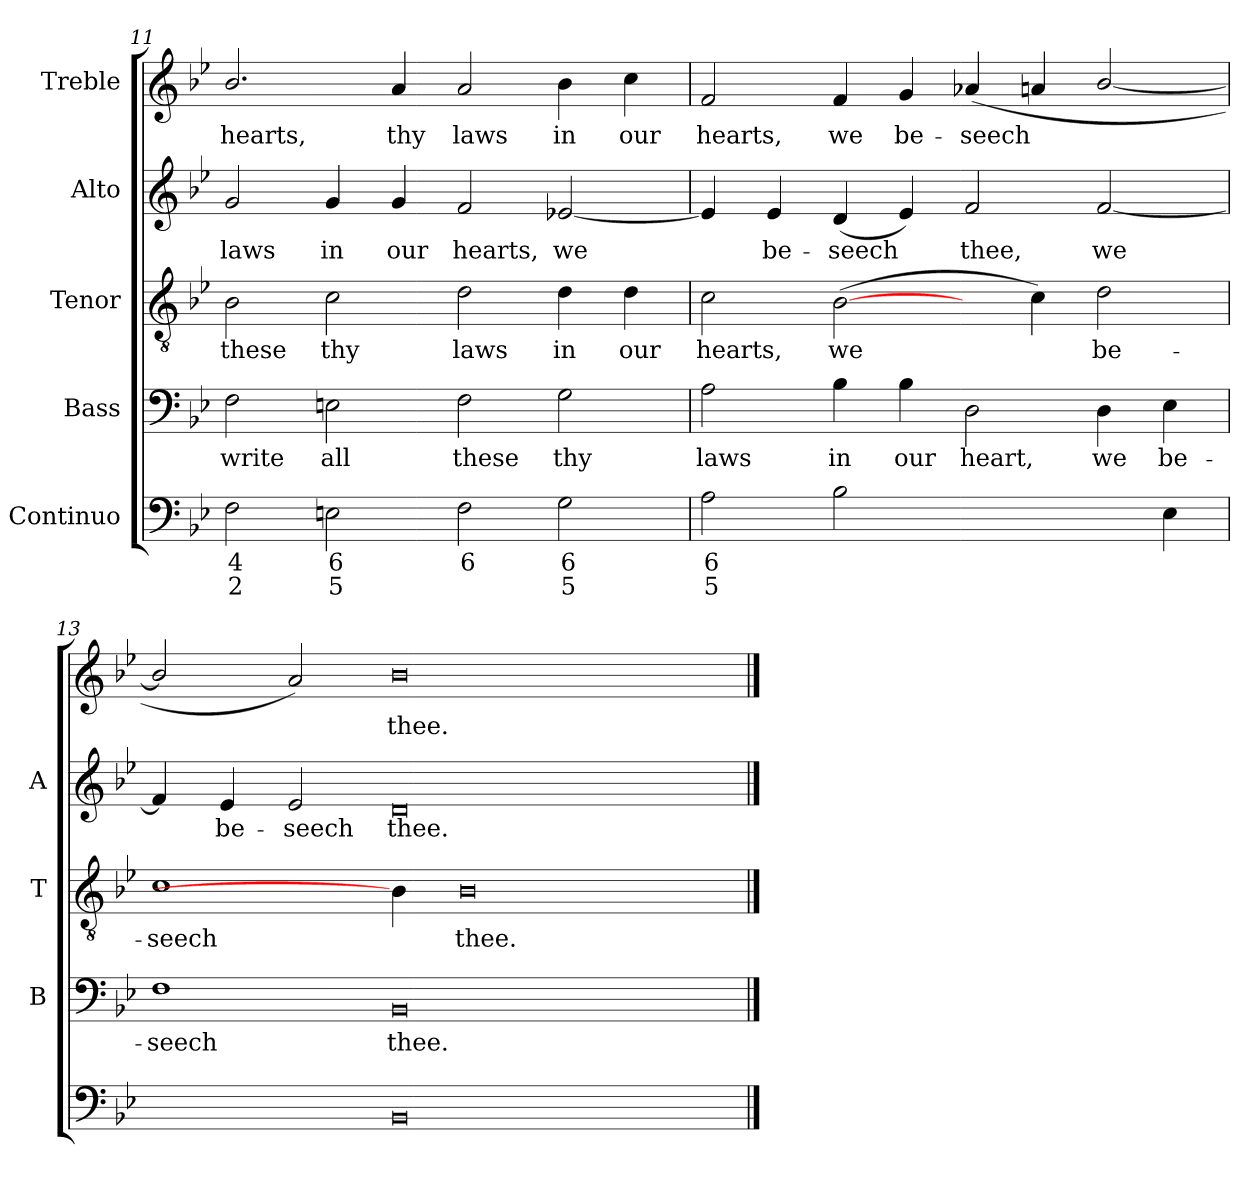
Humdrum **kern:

**kern	**text	**text	**kern	**text	**kern	**text	**kern	**text	**kern	**text
*part5	*part5	*part5	*part4	*part4	*part3	*part3	*part2	*part2	*part1	*part1
*staff5	*staff5	*staff5	*staff4	*staff4	*staff3	*staff3	*staff2	*staff2	*staff1	*staff1
*I"Continuo	*	*	*I"Bass	*	*I"Tenor	*	*I"Alto	*	*I"Treble	*
*	*	*	*I'B	*	*I'T	*	*I'A	*	*	*
*clefF4	*	*	*clefF4	*	*clefGv2	*	*clefG2	*	*clefG2	*
*k[b-e-]	*	*	*k[b-e-]	*	*k[b-e-]	*	*k[b-e-]	*	*k[b-e-]	*
*B-:	*	*	*B-:	*	*B-:	*	*B-:	*	*B-:	*
=11	=11	=11	=11	=11	=11	=11	=11	=11	=11	=11
!	!LO:LY:b	!LO:LY:b	!	!LO:LY:b	!	!LO:LY:b	!	!LO:LY:b	!	!LO:LY:b
2F\	4	2	2F\	write	2B-\	these	2g/	laws	2.b-/	hearts,
!	!LO:LY:b	!LO:LY:b	!	!LO:LY:b	!	!LO:LY:b	!	!LO:LY:b	!	!
2En\	6	5	2En\	all	2c\	thy	4g/	in	.	.
!	!	!	!	!	!	!	!	!LO:LY:b	!	!LO:LY:b
.	.	.	.	.	.	.	4g/	our	4a/	thy
!	!LO:LY:b	!	!	!LO:LY:b	!	!LO:LY:b	!	!LO:LY:b	!	!LO:LY:b
2F\	6	.	2F\	these	2d\	laws	2f/	hearts,	2a/	laws
!	!LO:LY:b	!LO:LY:b	!	!LO:LY:b	!	!LO:LY:b	!	!LO:LY:b	!	!LO:LY:b
2G\	6	5	2G\	thy	4d\	in	[2e-X/	we	4b-\	in
!	!	!	!	!	!	!LO:LY:b	!	!	!	!LO:LY:b
.	.	.	.	.	4d\	our	.	.	4cc\	our
=12	=12	=12	=12	=12	=12	=12	=12	=12	=12	=12
!	!LO:LY:b	!LO:LY:b	!	!LO:LY:b	!	!LO:LY:b	!	!	!	!LO:LY:b
2A\	6	5	2A\	laws	2c\	hearts,	4e-/]	.	2f/	hearts,
!	!	!	!	!	!	!	!	!LO:LY:b	!	!
.	.	.	.	.	.	.	4e-/	be-	.	.
!	!	!	!	!LO:LY:b	!	!LO:LY:b	!	!LO:LY:b	!	!LO:LY:b
2B-\	.	.	4B-\	in	(>[2B-\	we	(<4d/	-seech	4f/	we
!	!	!	!	!LO:LY:b	!	!	!	!	!	!LO:LY:b
.	.	.	4B-\	our	.	.	4e-/)	.	4g/	be-
!	!LO:LY:b	!LO:LY:b	!	!LO:LY:b	!	!	!	!LO:LY:b	!	!LO:LY:b
[4D\yy	6	5	2D\	heart,	4ryy	.	2f/	thee,	(<4a-X/	-seech
!	!LO:LY:b	!LO:LY:b	!	!	!	!	!	!	!	!
4D\yy]	7	5	.	.	4c\)	.	.	.	4an/	.
!	!LO:LY:b	!	!	!LO:LY:b	!	!LO:LY:b	!	!LO:LY:b	!	!
4D\yy	6	.	4D\	we	2d\	be-	[2f/	we	[2b-/	.
!	!	!	!	!LO:LY:b	!	!	!	!	!	!
4E-\	.	.	4E-\	be-	.	.	.	.	.	.
!!LO:LB:g=z
=13	=13	=13	=13	=13	=13	=13	=13	=13	=13	=13
!	!LO:LY:b	!	!	!LO:LY:b	!	!LO:LY:b	!	!	!	!
[2F\yy	4	.	1F	-seech	1c	-seech	4f/]	.	2b-/]	.
!	!	!	!	!	!	!	!	!LO:LY:b	!	!
.	.	.	.	.	.	.	4e-/	be-	.	.
!	!LO:LY:b	!	!	!	!	!	!	!LO:LY:b	!	!
2F\yy]	3	.	.	.	.	.	2e-/	-seech	2a/)	.
!	!	!	!	!LO:LY:b	!	!	!	!LO:LY:b	!	!LO:LY:b
0BB-	.	.	0BB-	thee.	4B-\]	.	0d	thee.	0b-	thee.
!	!	!	!	!	!	!LO:LY:b	!	!	!	!
.	.	.	.	.	0B-	thee.	.	.	.	.
4ryy	.	.	4ryy	.	.	.	4ryy	.	4ryy	.
==	==	==	==	==	==	==	==	==	==	==
*-	*-	*-	*-	*-	*-	*-	*-	*-	*-	*-
